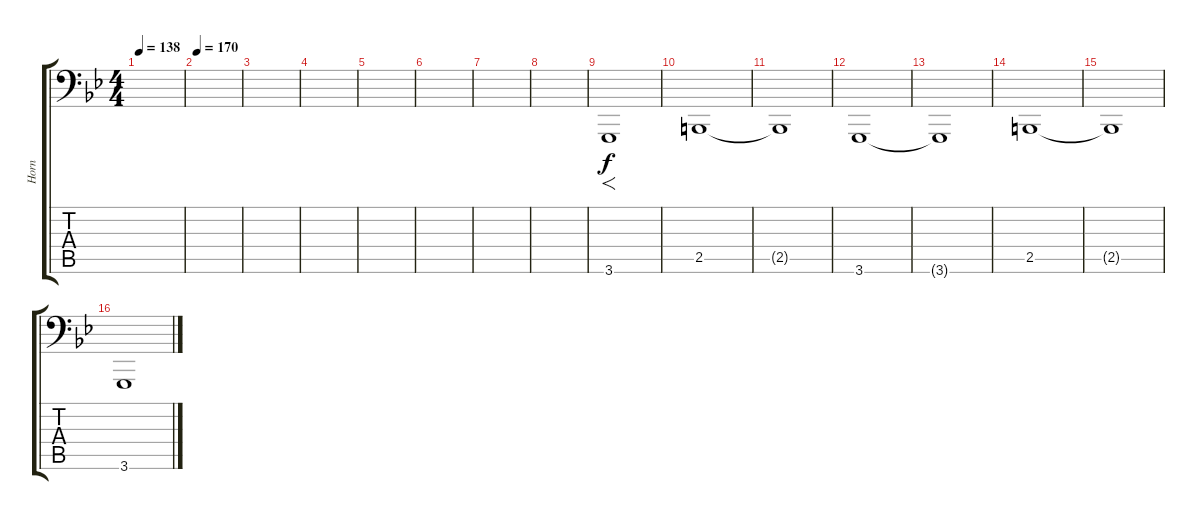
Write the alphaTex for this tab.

\track ("Horn" "Horn") {instrument frenchhorn}
\staff {score tabs}
\tuning (E3 B2 G2 D2 A1 E1) {hide}
\ts (4 4)
\tempo 138
\clef f4
\ks gminor
|
\tempo 170
|
|
|
|
|
|
|
3.6.1{f} |
2.5.1 |
2.5{t}.1 |
3.6.1 |
3.6{t}.1 |
2.5.1 |
2.5{t}.1 |
3.6.1
